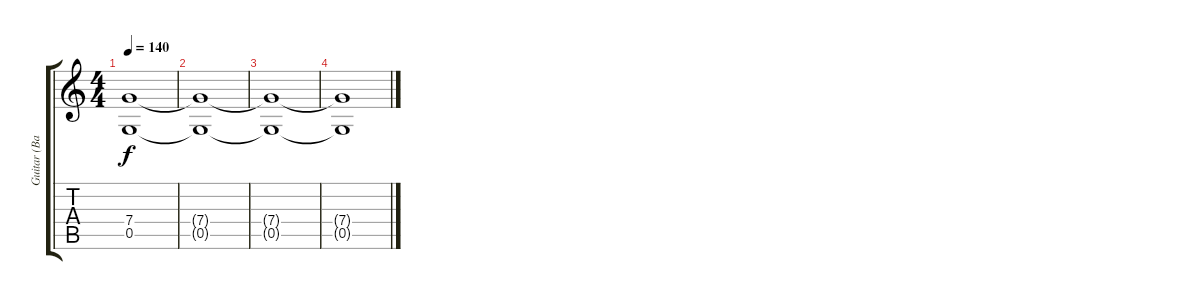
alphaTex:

\track ("Guitar (Bass) Drop C" "Guitar (Ba") {mute instrument acousticguitarsteel}
\staff {score tabs}
\tuning (D4 A3 F3 C3 G2 C2) {hide}
\ts (4 4)
\tempo 140
\clef g2
\ks c
(7.4 0.5).1{dy f} |
(7.4{t} 0.5{t}).1 |
(7.4{t} 0.5{t}).1 |
(7.4{t} 0.5{t}).1
